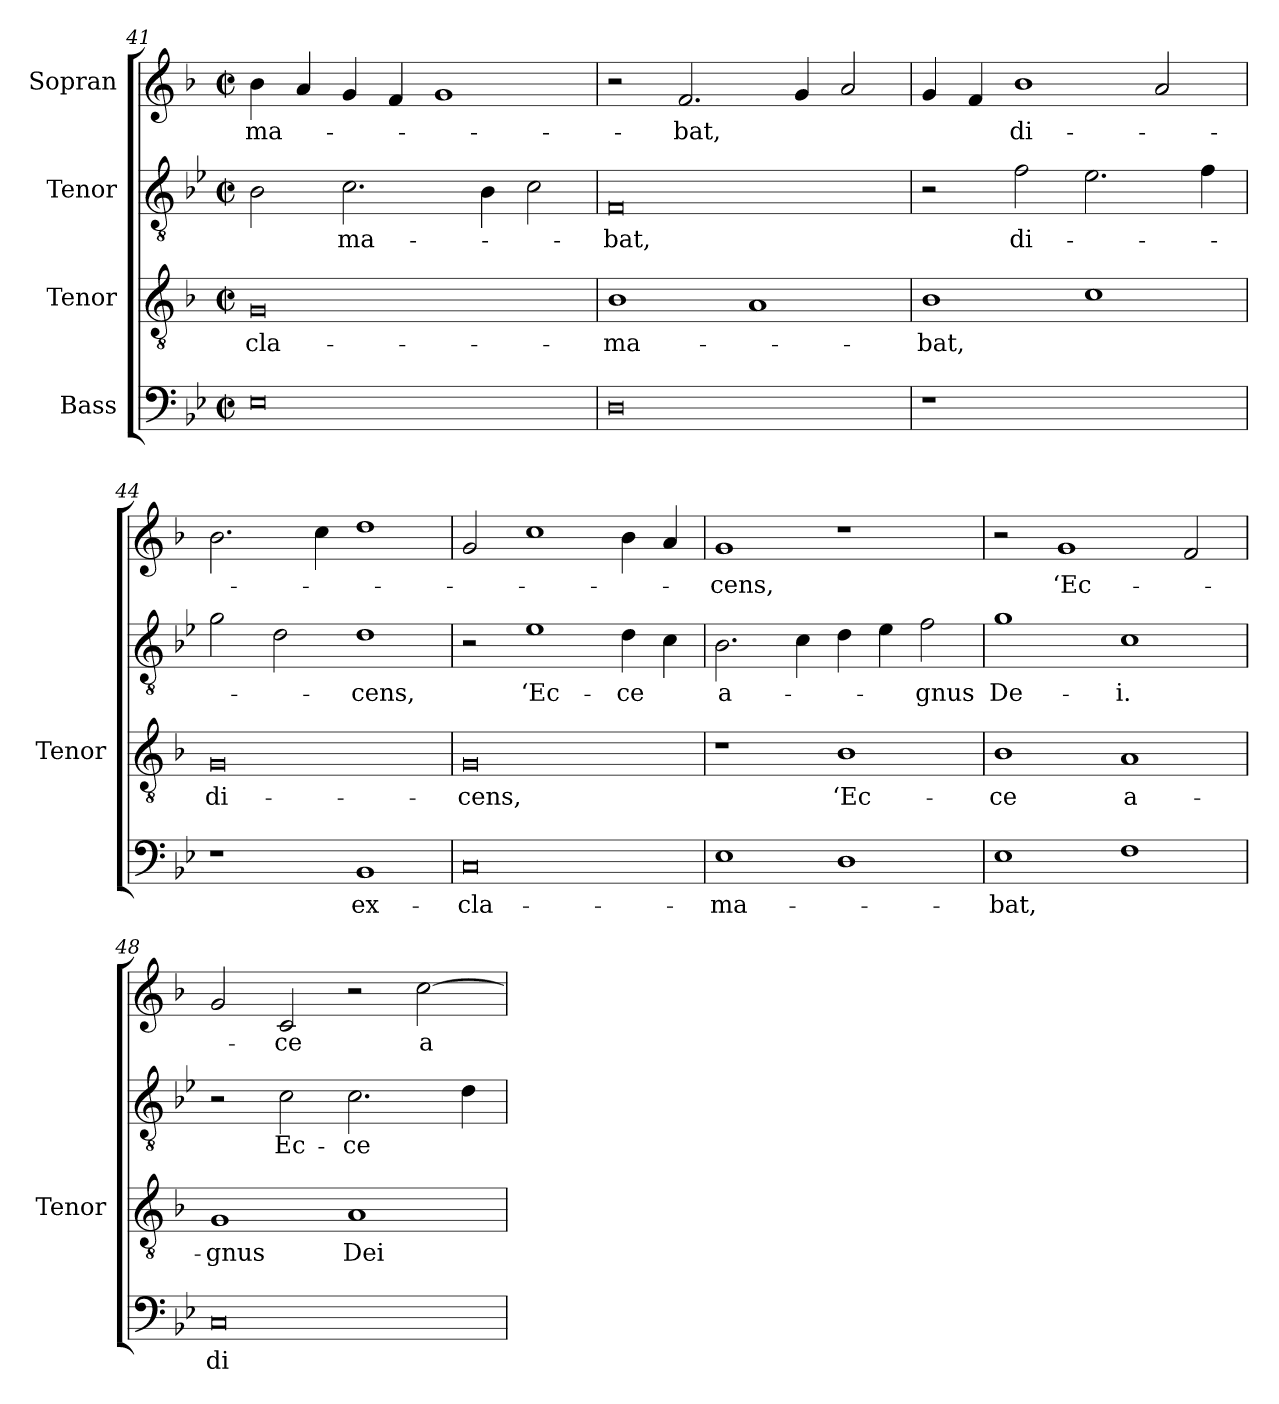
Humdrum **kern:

**kern	**text	**kern	**text	**kern	**text	**kern	**text
*part4	*part4	*part3	*part3	*part2	*part2	*part1	*part1
*staff4	*staff4	*staff3	*staff3	*staff2	*staff2	*staff1	*staff1
*I"Bass	*	*I"Tenor	*	*I"Tenor	*	*I"Sopran	*
*	*	*I'Tenor	*	*	*	*	*
*clefF4	*	*clefGv2	*	*clefGv2	*	*clefG2	*
*	*	*ITrd7c12	*	*ITrd7c12	*	*	*
*k[b-e-]	*	*k[b-]	*	*k[b-e-]	*	*k[b-]	*
*B-:	*	*F:	*	*B-:	*	*F:	*
*M2/2	*	*M2/2	*	*M2/2	*	*M2/2	*
*met(c|)	*	*met(c|)	*	*met(c|)	*	*met(c|)	*
=41	=41	=41	=41	=41	=41	=41	=41
!	!	!	!LO:LY:b:color=#000000	!	!	!	!
!	!	!	!	!	!	!	!LO:LY:b:color=#000000
0E-i	.	0GGi	-cla-	2BB-i\	.	4b-i\	-ma-
.	.	.	.	.	.	4ai/	.
!	!	!	!	!	!LO:LY:b:color=#000000	!	!
.	.	.	.	2.Ci\	-ma-	4gi/	.
.	.	.	.	.	.	4fi/	.
.	.	.	.	.	.	1gi	.
.	.	.	.	4BB-i\	.	.	.
.	.	.	.	2Ci\	.	.	.
=42	=42	=42	=42	=42	=42	=42	=42
!	!	!	!LO:LY:b:color=#000000	!	!	!	!
!	!	!	!	!	!LO:LY:b:color=#000000	!	!
0Di	.	1BB-i	-ma-	0FFi	-bat,	2r	.
!	!	!	!	!	!	!	!LO:LY:b:color=#000000
.	.	.	.	.	.	2.fi/	-bat,
.	.	1AAi	.	.	.	.	.
.	.	.	.	.	.	4gi/	.
.	.	.	.	.	.	2ai/	.
=43	=43	=43	=43	=43	=43	=43	=43
!LO:N:vis=1	!	!	!	!	!	!	!
!	!	!	!LO:LY:b:color=#000000	!	!	!	!
1r	.	1BB-i	-bat,	2r	.	4gi/	.
.	.	.	.	.	.	4fi/	.
!	!	!	!	!	!LO:LY:b:color=#000000	!	!
!	!	!	!	!	!	!	!LO:LY:b:color=#000000
.	.	.	.	2Fi\	di-	1b-i	di-
1ryy	.	1Ci	.	2.E-i\	.	.	.
.	.	.	.	.	.	2ai/	.
.	.	.	.	4Fi\	.	.	.
=44	=44	=44	=44	=44	=44	=44	=44
!	!	!	!LO:LY:b:color=#000000	!	!	!	!
1r	.	0GGi	di-	2Gi\	.	2.b-i\	.
.	.	.	.	2Di\	.	.	.
.	.	.	.	.	.	4cci\	.
!	!LO:LY:b:color=#000000	!	!	!	!	!	!
!	!	!	!	!	!LO:LY:b:color=#000000	!	!
1BB-i	ex-	.	.	1Di	-cens,	1ddi	.
=45	=45	=45	=45	=45	=45	=45	=45
!	!LO:LY:b:color=#000000	!	!	!	!	!	!
!	!	!	!LO:LY:b:color=#000000	!	!	!	!
0Ci	-cla-	0GGi	-cens,	2r	.	2gi/	.
!	!	!	!	!	!LO:LY:b:color=#000000	!	!
.	.	.	.	1E-i	‘Ec-	1cci	.
!	!	!	!	!	!LO:LY:b:color=#000000	!	!
.	.	.	.	4Di\	-ce	4b-i\	.
.	.	.	.	4Ci\	.	4ai/	.
=46	=46	=46	=46	=46	=46	=46	=46
!	!LO:LY:b:color=#000000	!	!	!	!	!	!
!	!	!	!	!	!LO:LY:b:color=#000000	!	!
!	!	!	!	!	!	!	!LO:LY:b:color=#000000
1E-i	-ma-	1r	.	2.BB-i\	a-	1gi	-cens,
.	.	.	.	4Ci\	.	.	.
!	!	!	!LO:LY:b:color=#000000	!	!	!	!
1Di	.	1BB-i	‘Ec-	4Di\	.	1r	.
.	.	.	.	4E-i\	.	.	.
!	!	!	!	!	!LO:LY:b:color=#000000	!	!
.	.	.	.	2Fi\	-gnus	.	.
!!LO:PB:g=z
=47	=47	=47	=47	=47	=47	=47	=47
!	!LO:LY:b:color=#000000	!	!	!	!	!	!
!	!	!	!LO:LY:b:color=#000000	!	!	!	!
!	!	!	!	!	!LO:LY:b:color=#000000	!	!
1E-i	-bat,	1BB-i	-ce	1Gi	De-	2r	.
!	!	!	!	!	!	!	!LO:LY:b:color=#000000
.	.	.	.	.	.	1gi	‘Ec-
!	!	!	!LO:LY:b:color=#000000	!	!	!	!
!	!	!	!	!	!LO:LY:b:color=#000000	!	!
1Fi	.	1AAi	a-	1Ci	-i.	.	.
.	.	.	.	.	.	2fi/	.
=48	=48	=48	=48	=48	=48	=48	=48
!	!LO:LY:b:color=#000000	!	!	!	!	!	!
!	!	!	!LO:LY:b:color=#000000	!	!	!	!
0Ci	di-	1GGi	-gnus	2r	.	2gi/	.
!	!	!	!	!	!LO:LY:b:color=#000000	!	!
!	!	!	!	!	!	!	!LO:LY:b:color=#000000
.	.	.	.	2Ci\	Ec-	2ci/	-ce
!	!	!	!LO:LY:b:color=#000000	!	!	!	!
!	!	!	!	!	!LO:LY:b:color=#000000	!	!
.	.	1AAi	Dei-	2.Ci\	-ce	2r	.
!	!	!	!	!	!	!	!LO:LY:b:color=#000000
.	.	.	.	.	.	[>2cci\	a-
.	.	.	.	4Di\	.	.	.
=	=	=	=	=	=	=	=
*-	*-	*-	*-	*-	*-	*-	*-
